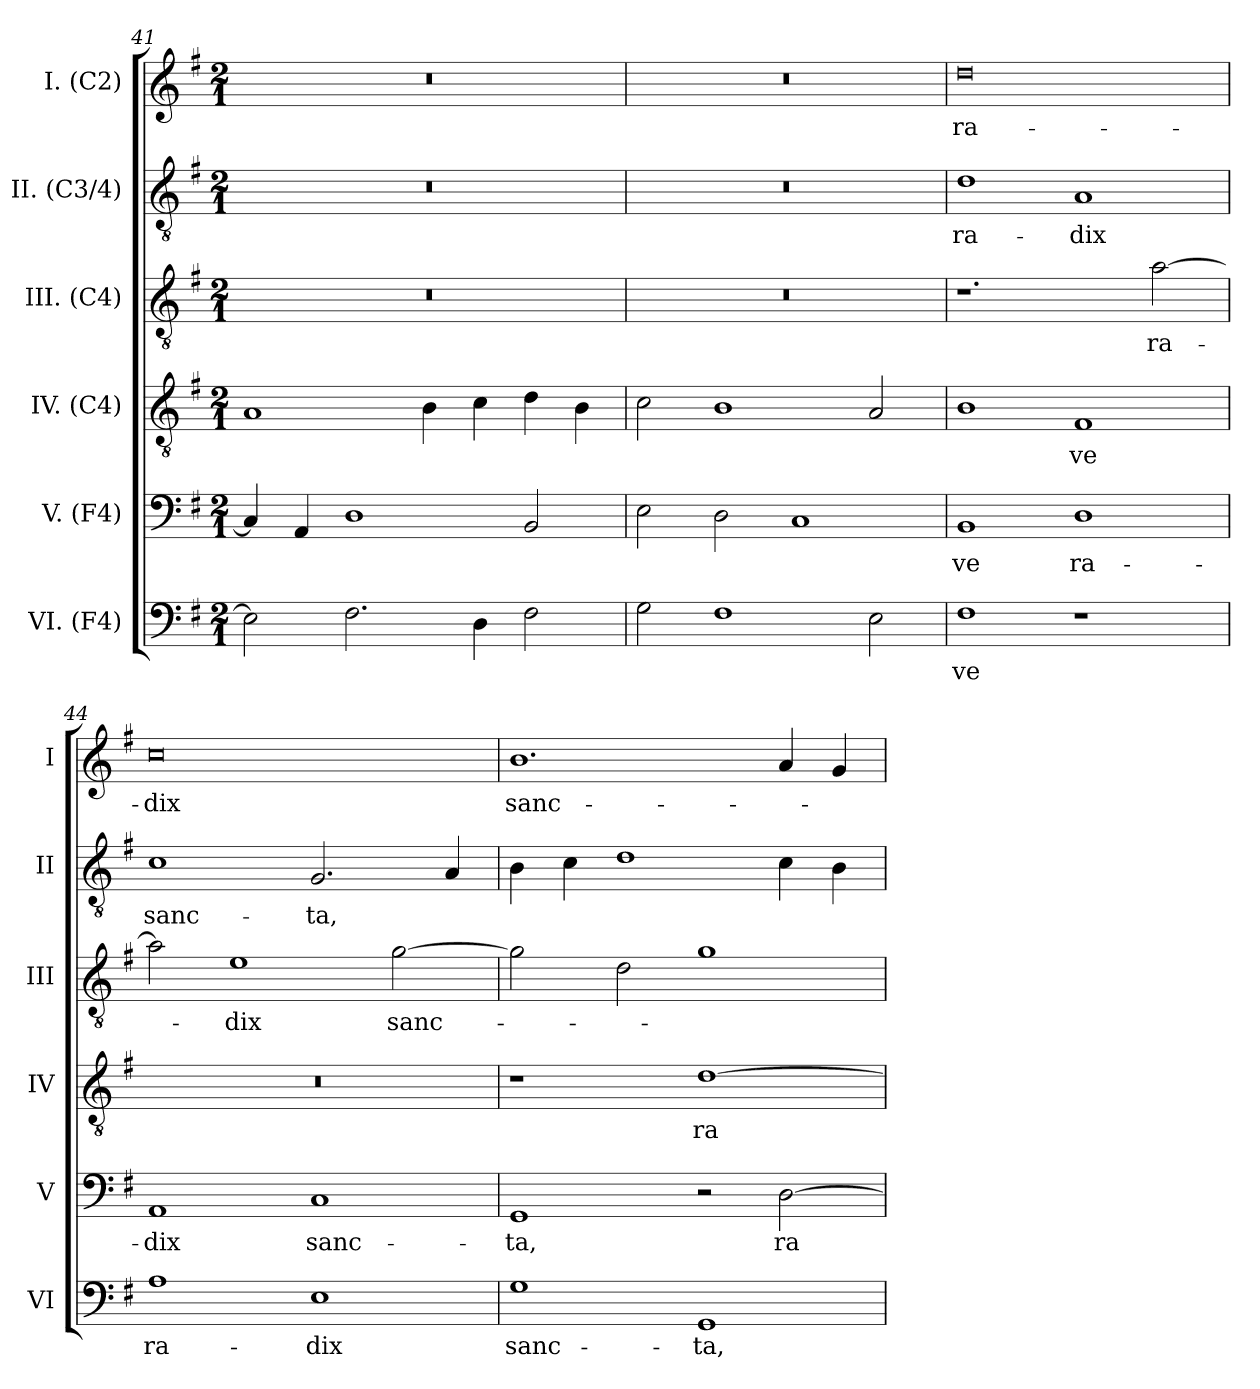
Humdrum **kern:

**kern	**text	**kern	**text	**kern	**text	**kern	**text	**kern	**text	**kern	**text
*part6	*part6	*part5	*part5	*part4	*part4	*part3	*part3	*part2	*part2	*part1	*part1
*staff6	*staff6	*staff5	*staff5	*staff4	*staff4	*staff3	*staff3	*staff2	*staff2	*staff1	*staff1
*I"VI. (F4)	*	*I"V. (F4)	*	*I"IV. (C4)	*	*I"III. (C4)	*	*I"II. (C3/4)	*	*I"I. (C2)	*
*I'VI	*	*I'V	*	*I'IV	*	*I'III	*	*I'II	*	*I'I	*
*clefF4	*	*clefF4	*	*clefGv2	*	*clefGv2	*	*clefGv2	*	*clefG2	*
*	*	*	*	*ITrd7c12	*	*	*	*	*	*	*
*k[f#]	*	*k[f#]	*	*k[f#]	*	*k[f#]	*	*k[f#]	*	*k[f#]	*
*G:	*	*G:	*	*G:	*	*G:	*	*G:	*	*G:	*
*M2/1	*	*M2/1	*	*M2/1	*	*M2/1	*	*M2/1	*	*M2/1	*
=41	=41	=41	=41	=41	=41	=41	=41	=41	=41	=41	=41
!	!	!	!	!	!	!LO:N:vis=1	!	!LO:N:vis=1	!	!LO:N:vis=1	!
2Ei\]	.	4Ci/]	.	1AAi	.	0r	.	0r	.	0r	.
.	.	4AAi/	.	.	.	.	.	.	.	.	.
2.F#i\	.	1Di	.	.	.	.	.	.	.	.	.
.	.	.	.	4BBi\	.	.	.	.	.	.	.
4Di\	.	.	.	4Ci\	.	.	.	.	.	.	.
2F#i\	.	2BBi/	.	4Di\	.	.	.	.	.	.	.
.	.	.	.	4BBi\	.	.	.	.	.	.	.
=42	=42	=42	=42	=42	=42	=42	=42	=42	=42	=42	=42
!	!	!	!	!	!	!LO:N:vis=1	!	!LO:N:vis=1	!	!LO:N:vis=1	!
2Gi\	.	2Ei\	.	2Ci\	.	0r	.	0r	.	0r	.
1F#i	.	2Di\	.	1BBi	.	.	.	.	.	.	.
.	.	1Ci	.	.	.	.	.	.	.	.	.
2Ei\	.	.	.	2AAi/	.	.	.	.	.	.	.
!!LO:PB:g=z
=43	=43	=43	=43	=43	=43	=43	=43	=43	=43	=43	=43
!	!LO:LY:b:color=#000000	!	!	!	!	!	!	!	!	!	!
!	!	!	!LO:LY:b:color=#000000	!	!	!	!	!	!	!	!
!	!	!	!	!	!	!	!	!	!LO:LY:b:color=#000000	!	!
!	!	!	!	!	!	!	!	!	!	!	!LO:LY:b:color=#000000
1F#i	-ve	1BBi	-ve	1BBi	.	1.r	.	1di	ra-	0ddi	ra-
!	!	!	!LO:LY:b:color=#000000	!	!	!	!	!	!	!	!
!	!	!	!	!	!LO:LY:b:color=#000000	!	!	!	!	!	!
!	!	!	!	!	!	!	!	!	!LO:LY:b:color=#000000	!	!
1r	.	1Di	ra-	1FF#i	-ve	.	.	1Ai	-dix	.	.
!	!	!	!	!	!	!	!LO:LY:b:color=#000000	!	!	!	!
.	.	.	.	.	.	[2ai\	ra-	.	.	.	.
=44	=44	=44	=44	=44	=44	=44	=44	=44	=44	=44	=44
!	!LO:LY:b:color=#000000	!	!	!	!	!	!	!	!	!	!
!	!	!	!LO:LY:b:color=#000000	!LO:N:vis=1	!	!	!	!	!	!	!
!	!	!	!	!	!	!	!	!	!LO:LY:b:color=#000000	!	!
!	!	!	!	!	!	!	!	!	!	!	!LO:LY:b:color=#000000
1Ai	ra-	1AAi	-dix	0r	.	2ai\]	.	1ci	sanc-	0cci	-dix
!	!	!	!	!	!	!	!LO:LY:b:color=#000000	!	!	!	!
.	.	.	.	.	.	1ei	-dix	.	.	.	.
!	!LO:LY:b:color=#000000	!	!	!	!	!	!	!	!	!	!
!	!	!	!LO:LY:b:color=#000000	!	!	!	!	!	!	!	!
!	!	!	!	!	!	!	!	!	!LO:LY:b:color=#000000	!	!
1Ei	-dix	1Ci	sanc-	.	.	.	.	2.Gi/	-ta,	.	.
!	!	!	!	!	!	!	!LO:LY:b:color=#000000	!	!	!	!
.	.	.	.	.	.	[2gi\	sanc-	.	.	.	.
.	.	.	.	.	.	.	.	4Ai/	.	.	.
=45	=45	=45	=45	=45	=45	=45	=45	=45	=45	=45	=45
!	!LO:LY:b:color=#000000	!	!	!	!	!	!	!	!	!	!
!	!	!	!LO:LY:b:color=#000000	!	!	!	!	!	!	!	!
!	!	!	!	!	!	!	!	!	!	!	!LO:LY:b:color=#000000
1Gi	sanc-	1GGi	-ta,	1r	.	2gi\]	.	4Bi\	.	1.bi	sanc-
.	.	.	.	.	.	.	.	4ci\	.	.	.
.	.	.	.	.	.	2di\	.	1di	.	.	.
!	!LO:LY:b:color=#000000	!	!	!	!	!	!	!	!	!	!
!	!	!	!	!	!LO:LY:b:color=#000000	!	!	!	!	!	!
1GGi	-ta,	2r	.	[1Di	ra-	1gi	.	.	.	.	.
!	!	!	!LO:LY:b:color=#000000	!	!	!	!	!	!	!	!
.	.	[2Di\	ra-	.	.	.	.	4ci\	.	4ai/	.
.	.	.	.	.	.	.	.	4Bi\	.	4gi/	.
=	=	=	=	=	=	=	=	=	=	=	=
*-	*-	*-	*-	*-	*-	*-	*-	*-	*-	*-	*-
